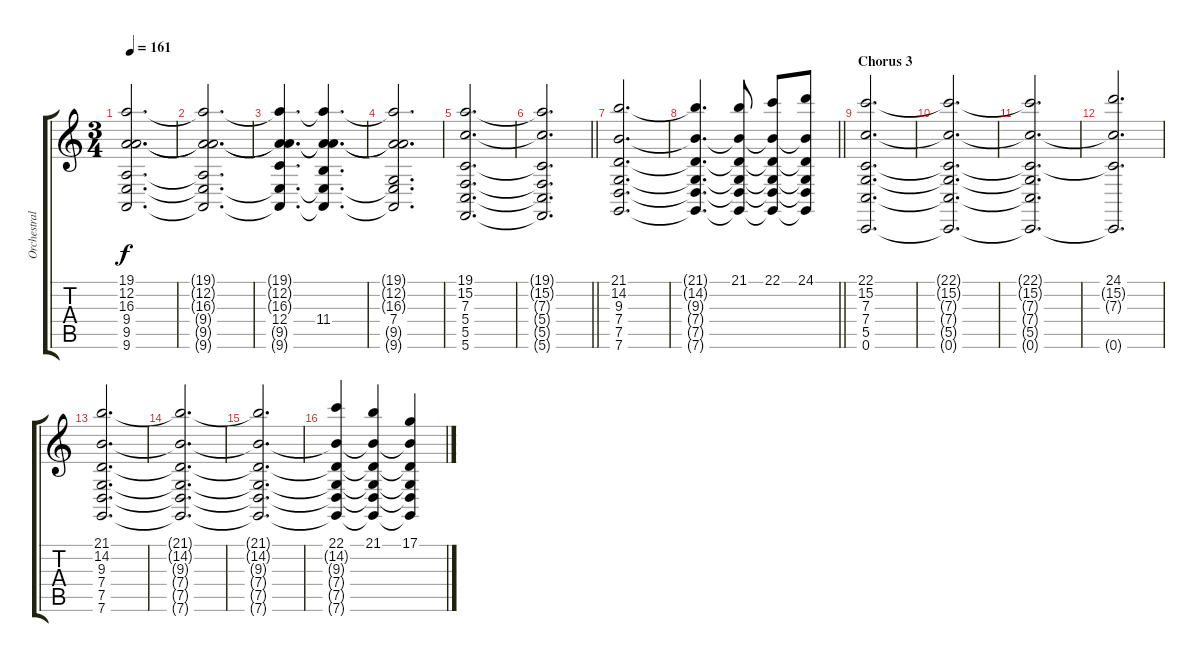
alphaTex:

\track ("Orchestral Ensemble" "Orchestral") {instrument stringensemble1}
\staff {score tabs}
\tuning (D4 A3 F3 C3 G2 C2) {hide}
\ts (3 4)
\tempo 161
\clef g2
\ks c
(19.1 12.2 16.3 9.4 9.5 9.6).2{d dy f} |
(19.1{t} 12.2{t} 16.3{t} 9.4{t} 9.5{t} 9.6{t}).2{d} |
(19.1{t} 12.2{t} 16.3{t} 12.4 9.5{t} 9.6{t}).4{d} (19.1{t} 12.2{t} 16.3{t} 11.4 9.5{t} 9.6{t}).4{d} |
(19.1{t} 12.2{t} 16.3{t} 7.4 9.5{t} 9.6{t}).2{d} |
(19.1 15.2 7.3 5.4 5.5 5.6).2{d} |
\barLineRight lightlight
(19.1{t} 15.2{t} 7.3{t} 5.4{t} 5.5{t} 5.6{t}).2{d} |
(21.1 14.2 9.3 7.4 7.5 7.6).2{d} |
\barLineRight lightlight
(21.1{t} 14.2{t} 9.3{t} 7.4{t} 7.5{t} 7.6{t}).4{d} (21.1 14.2{t} 9.3{t} 7.4{t} 7.5{t} 7.6{t}).8 (22.1 14.2{t} 9.3{t} 7.4{t} 7.5{t} 7.6{t}).8 (24.1 14.2{t} 9.3{t} 7.4{t} 7.5{t} 7.6{t}).8 |
\section ("" "Chorus 3")
(22.1 15.2 7.3 7.4 5.5 0.6).2{d} |
(22.1{t} 15.2{t} 7.3{t} 7.4{t} 5.5{t} 0.6{t}).2{d} |
(22.1{t} 15.2{t} 7.3{t} 7.4{t} 5.5{t} 0.6{t}).2{d} |
(24.1 15.2{t} 7.3{t} 0.6{t}).2{d} |
(21.1 14.2 9.3 7.4 7.5 7.6).2{d} |
(21.1{t} 14.2{t} 9.3{t} 7.4{t} 7.5{t} 7.6{t}).2{d} |
(21.1{t} 14.2{t} 9.3{t} 7.4{t} 7.5{t} 7.6{t}).2{d} |
(22.1 14.2{t} 9.3{t} 7.4{t} 7.5{t} 7.6{t}).4 (21.1 14.2{t} 9.3{t} 7.4{t} 7.5{t} 7.6{t}).4 (17.1 14.2{t} 9.3{t} 7.4{t} 7.5{t} 7.6{t}).4
